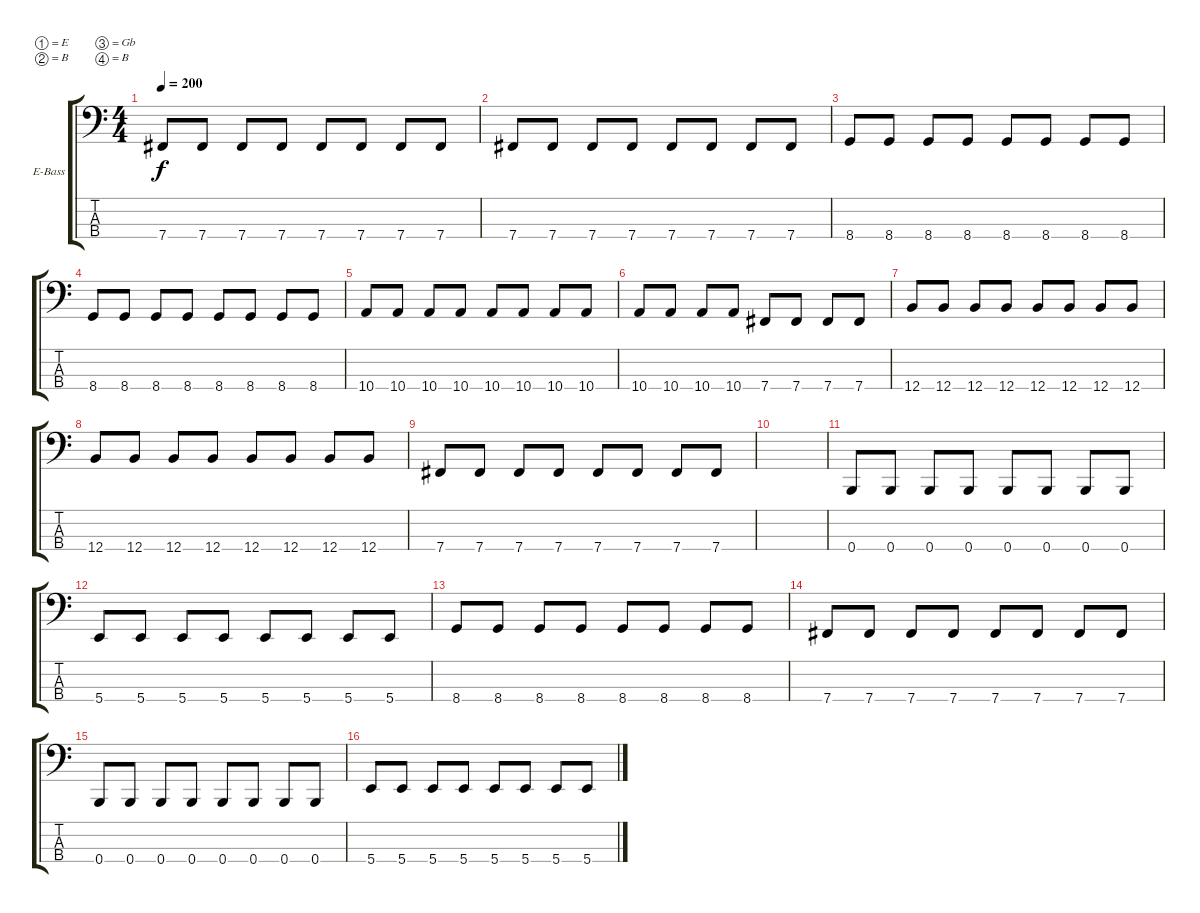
\defaultSystemsLayout 4
\bracketExtendMode groupsimilarinstruments
\firstSystemTrackNameOrientation horizontal
\otherSystemsTrackNameOrientation horizontal
\track ("Electric Bass" "E-Bass") {instrument electricbassfinger}
\staff {score tabs}
\tuning (E2 B1 Gb1 B0)
\ts (4 4)
\tempo 200
\clef f4
\ks c
7.4.8{dy f} 7.4.8 7.4.8 7.4.8 7.4.8 7.4.8 7.4.8 7.4.8 |
7.4.8 7.4.8 7.4.8 7.4.8 7.4.8 7.4.8 7.4.8 7.4.8 |
8.4.8 8.4.8 8.4.8 8.4.8 8.4.8 8.4.8 8.4.8 8.4.8 |
8.4.8 8.4.8 8.4.8 8.4.8 8.4.8 8.4.8 8.4.8 8.4.8 |
10.4.8 10.4.8 10.4.8 10.4.8 10.4.8 10.4.8 10.4.8 10.4.8 |
10.4.8 10.4.8 10.4.8 10.4.8 7.4.8 7.4.8 7.4.8 7.4.8 |
12.4.8 12.4.8 12.4.8 12.4.8 12.4.8 12.4.8 12.4.8 12.4.8 |
12.4.8 12.4.8 12.4.8 12.4.8 12.4.8 12.4.8 12.4.8 12.4.8 |
7.4.8 7.4.8 7.4.8 7.4.8 7.4.8 7.4.8 7.4.8 7.4.8 |
|
0.4.8 0.4.8 0.4.8 0.4.8 0.4.8 0.4.8 0.4.8 0.4.8 |
5.4.8 5.4.8 5.4.8 5.4.8 5.4.8 5.4.8 5.4.8 5.4.8 |
8.4.8 8.4.8 8.4.8 8.4.8 8.4.8 8.4.8 8.4.8 8.4.8 |
7.4.8 7.4.8 7.4.8 7.4.8 7.4.8 7.4.8 7.4.8 7.4.8 |
0.4.8 0.4.8 0.4.8 0.4.8 0.4.8 0.4.8 0.4.8 0.4.8 |
5.4.8 5.4.8 5.4.8 5.4.8 5.4.8 5.4.8 5.4.8 5.4.8
